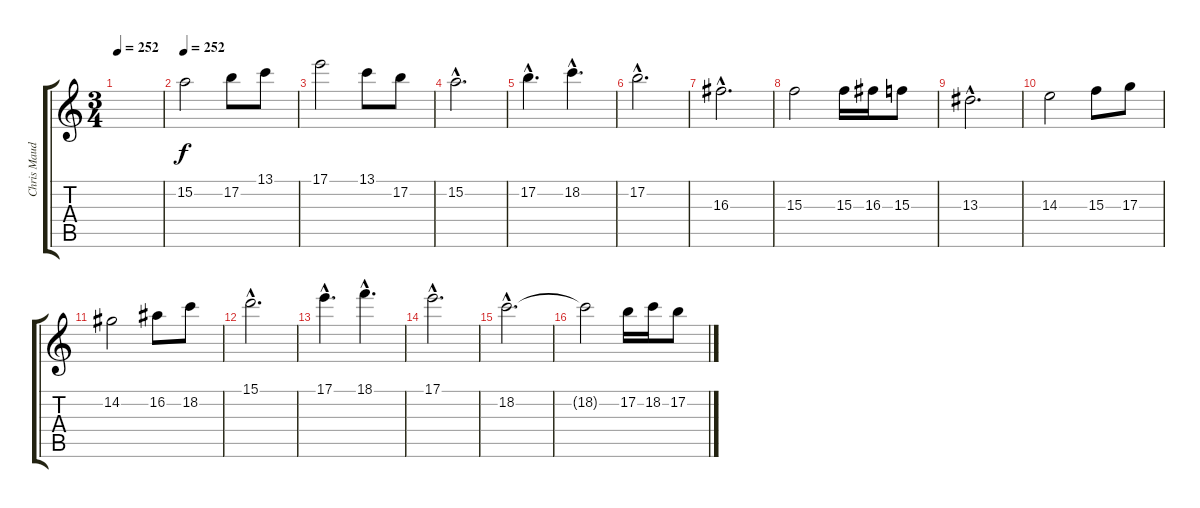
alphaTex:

\track ("Chris Maudling (Lead)" "Chris Maud") {instrument distortionguitar}
\staff {score tabs}
\tuning (B3 Gb3 D3 A2 E2 B1) {hide}
\ts (3 4)
\tempo 252
\clef g2
\ks c
|
\tempo 252
15.2.2 17.2.8 13.1.8 |
17.1.2 13.1.8 17.2.8 |
15.2{hac}.2{d} |
17.2{hac}.4{d} 18.2{hac}.4{d} |
17.2{hac}.2{d} |
16.3{hac}.2{d} |
15.3.2 15.3.16 16.3.16 15.3.8 |
13.3{hac}.2{d} |
14.3.2 15.3.8 17.3.8 |
14.2.2 16.2.8 18.2.8 |
15.1{hac}.2{d} |
17.1{hac}.4{d} 18.1{hac}.4{d} |
17.1{hac}.2{d} |
18.2{hac}.2{d} |
18.2{t}.2 17.2.16 18.2.16 17.2.8
